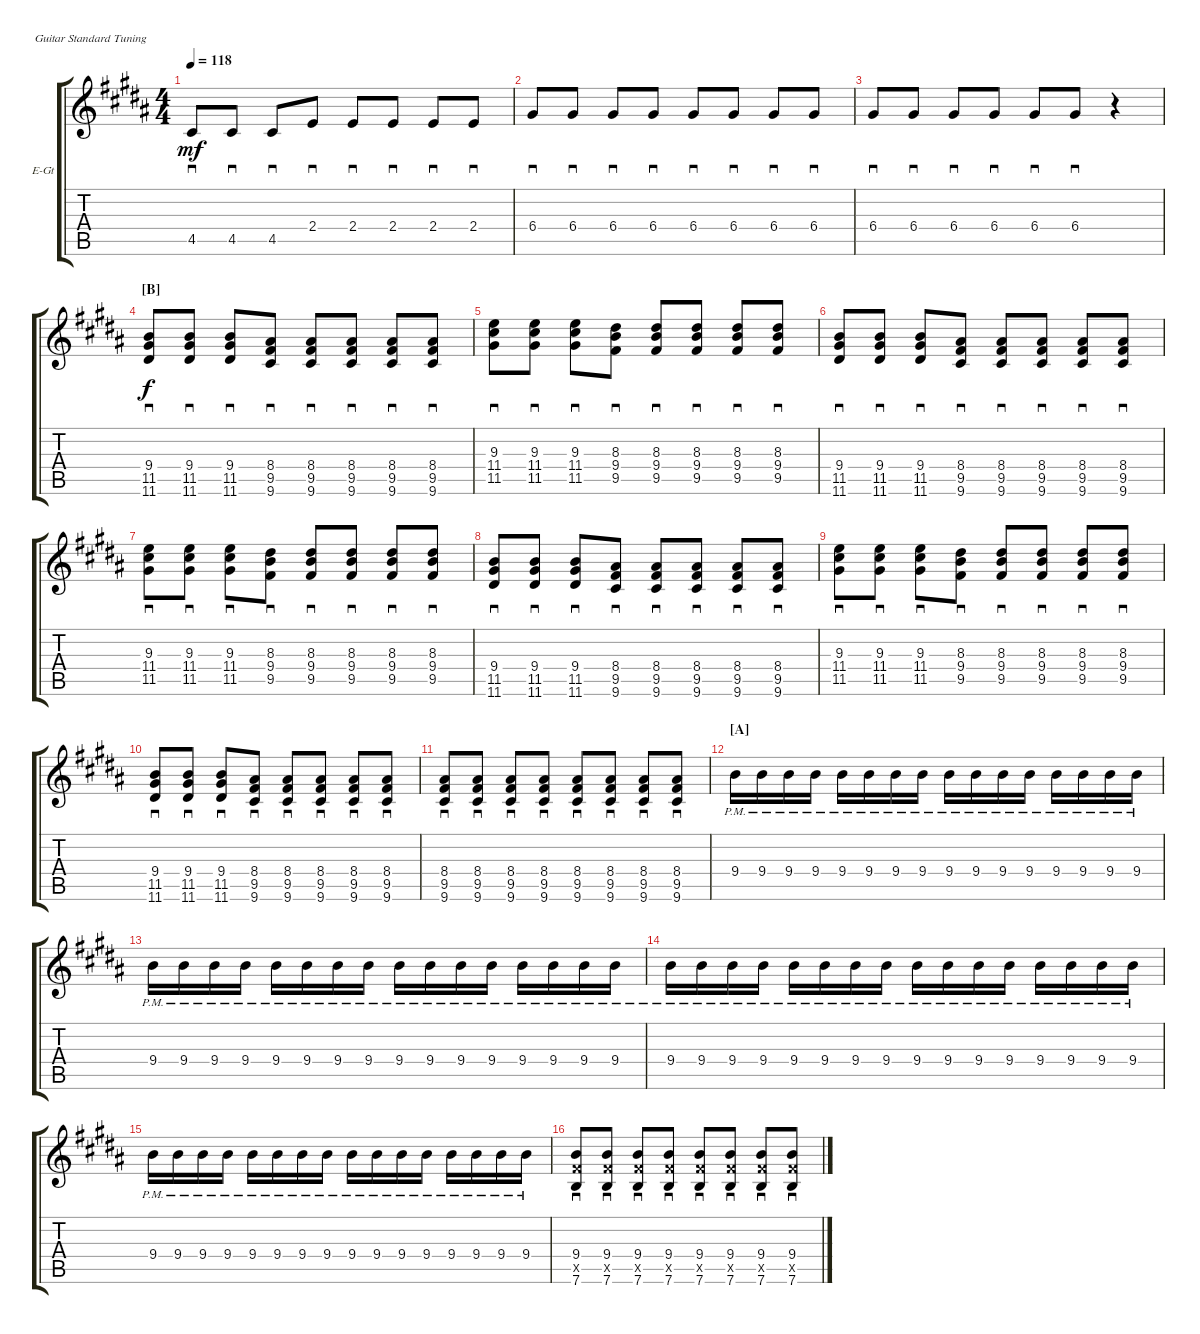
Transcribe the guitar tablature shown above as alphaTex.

\bracketExtendMode groupsimilarinstruments
\firstSystemTrackNameOrientation horizontal
\otherSystemsTrackNameOrientation horizontal
\track ("Albert Hammond Jr." "E-Gt") {instrument overdrivenguitar}
\staff {score tabs}
\tuning (E4 B3 G3 D3 A2 E2)
\ts (4 4)
\tempo 118
\clef g2
\ks b
4.5.8{sd dy mf} 4.5.8{sd} 4.5.8{sd} 2.4.8{sd} 2.4.8{sd} 2.4.8{sd} 2.4.8{sd} 2.4.8{sd} |
6.4.8{sd} 6.4.8{sd} 6.4.8{sd} 6.4.8{sd} 6.4.8{sd} 6.4.8{sd} 6.4.8{sd} 6.4.8{sd} |
6.4.8{sd} 6.4.8{sd} 6.4.8{sd} 6.4.8{sd} 6.4.8{sd} 6.4.8{sd} r.4 |
\section ("B" "")
(9.4 11.5 11.6).8{sd dy f} (9.4 11.5 11.6).8{sd} (9.4 11.5 11.6).8{sd} (8.4 9.5 9.6).8{sd} (8.4 9.5 9.6).8{sd} (8.4 9.5 9.6).8{sd} (8.4 9.5 9.6).8{sd} (8.4 9.5 9.6).8{sd} |
(9.3 11.4 11.5).8{sd} (9.3 11.4 11.5).8{sd} (9.3 11.4 11.5).8{sd} (8.3 9.4 9.5).8{sd} (8.3 9.4 9.5).8{sd} (8.3 9.4 9.5).8{sd} (8.3 9.4 9.5).8{sd} (8.3 9.4 9.5).8{sd} |
(9.4 11.5 11.6).8{sd} (9.4 11.5 11.6).8{sd} (9.4 11.5 11.6).8{sd} (8.4 9.5 9.6).8{sd} (8.4 9.5 9.6).8{sd} (8.4 9.5 9.6).8{sd} (8.4 9.5 9.6).8{sd} (8.4 9.5 9.6).8{sd} |
(9.3 11.4 11.5).8{sd} (9.3 11.4 11.5).8{sd} (9.3 11.4 11.5).8{sd} (8.3 9.4 9.5).8{sd} (8.3 9.4 9.5).8{sd} (8.3 9.4 9.5).8{sd} (8.3 9.4 9.5).8{sd} (8.3 9.4 9.5).8{sd} |
(9.4 11.5 11.6).8{sd} (9.4 11.5 11.6).8{sd} (9.4 11.5 11.6).8{sd} (8.4 9.5 9.6).8{sd} (8.4 9.5 9.6).8{sd} (8.4 9.5 9.6).8{sd} (8.4 9.5 9.6).8{sd} (8.4 9.5 9.6).8{sd} |
(9.3 11.4 11.5).8{sd} (9.3 11.4 11.5).8{sd} (9.3 11.4 11.5).8{sd} (8.3 9.4 9.5).8{sd} (8.3 9.4 9.5).8{sd} (8.3 9.4 9.5).8{sd} (8.3 9.4 9.5).8{sd} (8.3 9.4 9.5).8{sd} |
(9.4 11.5 11.6).8{sd} (9.4 11.5 11.6).8{sd} (9.4 11.5 11.6).8{sd} (8.4 9.5 9.6).8{sd} (8.4 9.5 9.6).8{sd} (8.4 9.5 9.6).8{sd} (8.4 9.5 9.6).8{sd} (8.4 9.5 9.6).8{sd} |
(8.4 9.5 9.6).8{sd} (8.4 9.5 9.6).8{sd} (8.4 9.5 9.6).8{sd} (8.4 9.5 9.6).8{sd} (8.4 9.5 9.6).8{sd} (8.4 9.5 9.6).8{sd} (8.4 9.5 9.6).8{sd} (8.4 9.5 9.6).8{sd} |
\section ("A" "")
9.4{pm}.16 9.4{pm}.16 9.4{pm}.16 9.4{pm}.16 9.4{pm}.16 9.4{pm}.16 9.4{pm}.16 9.4{pm}.16 9.4{pm}.16 9.4{pm}.16 9.4{pm}.16 9.4{pm}.16 9.4{pm}.16 9.4{pm}.16 9.4{pm}.16 9.4{pm}.16 |
9.4{pm}.16 9.4{pm}.16 9.4{pm}.16 9.4{pm}.16 9.4{pm}.16 9.4{pm}.16 9.4{pm}.16 9.4{pm}.16 9.4{pm}.16 9.4{pm}.16 9.4{pm}.16 9.4{pm}.16 9.4{pm}.16 9.4{pm}.16 9.4{pm}.16 9.4{pm}.16 |
9.4{pm}.16 9.4{pm}.16 9.4{pm}.16 9.4{pm}.16 9.4{pm}.16 9.4{pm}.16 9.4{pm}.16 9.4{pm}.16 9.4{pm}.16 9.4{pm}.16 9.4{pm}.16 9.4{pm}.16 9.4{pm}.16 9.4{pm}.16 9.4{pm}.16 9.4{pm}.16 |
9.4{pm}.16 9.4{pm}.16 9.4{pm}.16 9.4{pm}.16 9.4{pm}.16 9.4{pm}.16 9.4{pm}.16 9.4{pm}.16 9.4{pm}.16 9.4{pm}.16 9.4{pm}.16 9.4{pm}.16 9.4{pm}.16 9.4{pm}.16 9.4{pm}.16 9.4{pm}.16 |
(9.4 9.5{x} 7.6).8{sd} (9.4 9.5{x} 7.6).8{sd} (9.4 9.5{x} 7.6).8{sd} (9.4 9.5{x} 7.6).8{sd} (9.4 9.5{x} 7.6).8{sd} (9.4 9.5{x} 7.6).8{sd} (9.4 9.5{x} 7.6).8{sd} (9.4 9.5{x} 7.6).8{sd}
